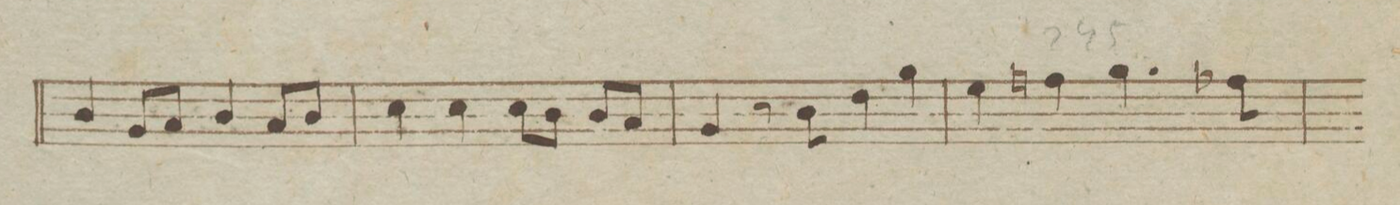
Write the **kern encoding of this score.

**kern	**dynam
*I"Fagotto Secondo.	*
*clefF4	*
*k[b-e-a-]	*
*met(c)	*
*M4/4	*
4D/	.
8BB-/L	.
8C/J	.
4D/	.
8C/L	.
8D/J	.
=239	=239
4E-\	.
4E-\	.
8E-\L	.
8D\J	.
8D/L	.
8C/J	.
=240	=240
4BB-/	.
8r	.
8D\	.
4F\	.
4B-\	.
=241	=241
4G\	.
4An\	.
4.B-\	.
8A-X\	.
=242	=242
*-	*-
